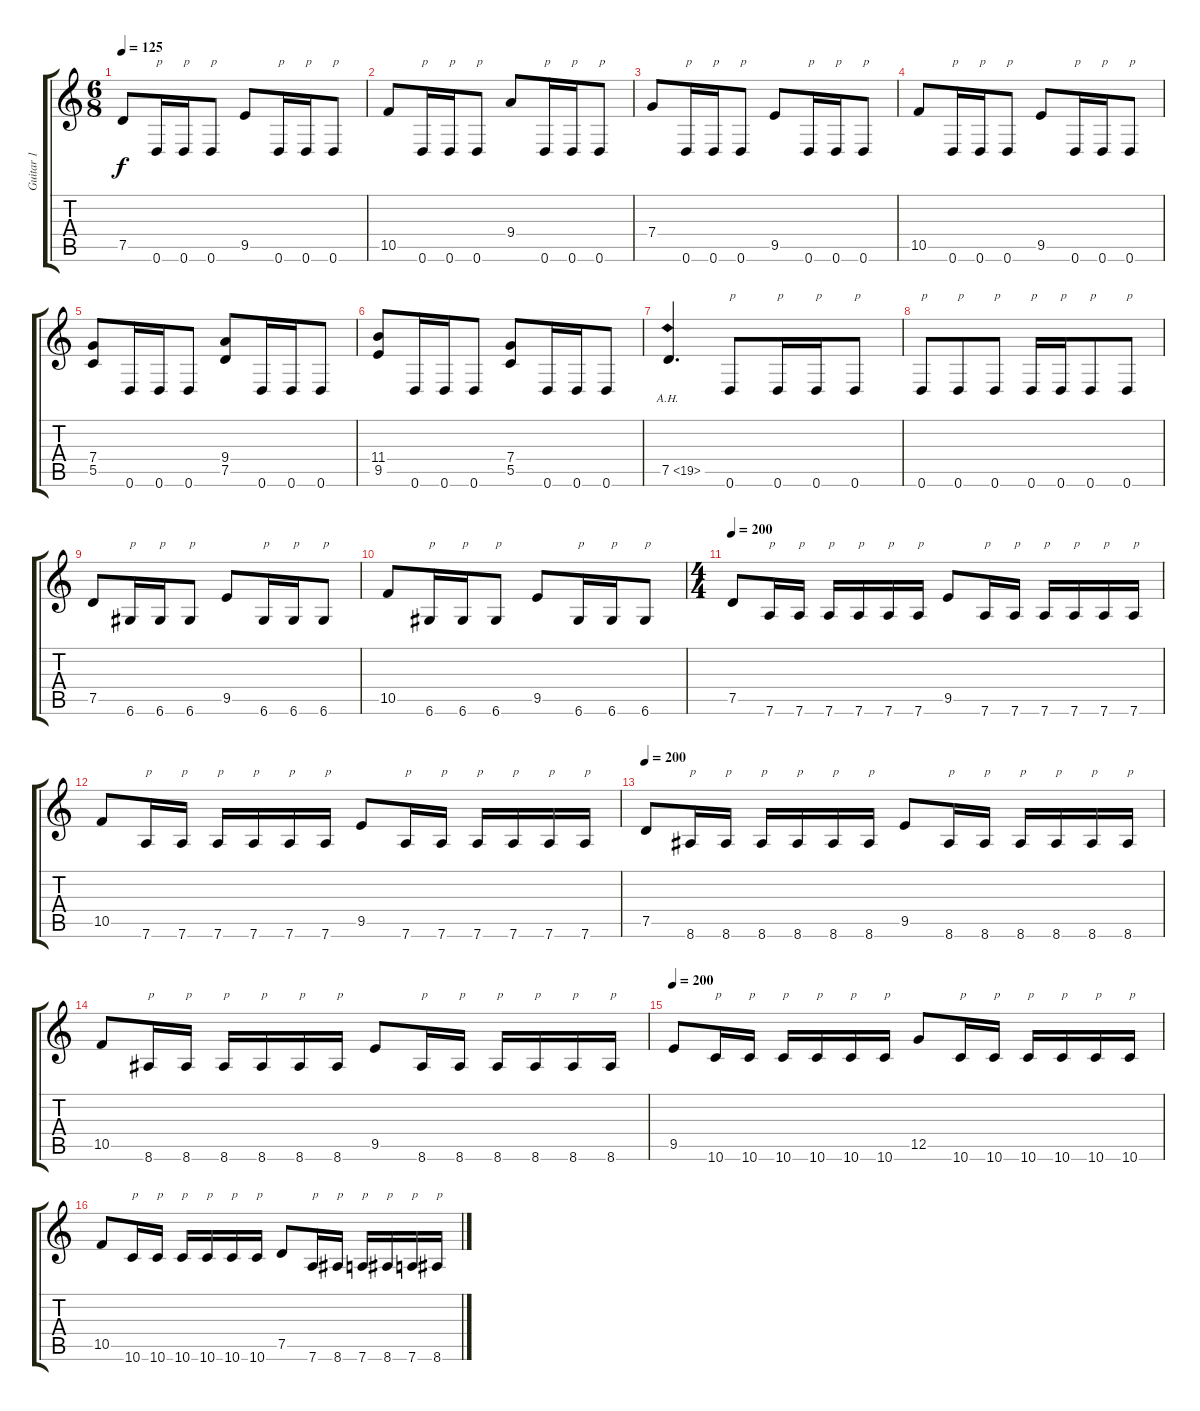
\track ("Guitar 1" "Guitar 1") {instrument distortionguitar}
\staff {score tabs}
\tuning (D4 A3 F3 C3 G2 D2) {hide}
\ts (6 8)
\tempo 125
\clef g2
\ks c
7.5.8{dy f} 0.6.16{txt "p"} 0.6.16{txt "p"} 0.6.8{txt "p"} 9.5.8 0.6.16{txt "p"} 0.6.16{txt "p"} 0.6.8{txt "p"} |
10.5.8 0.6.16{txt "p"} 0.6.16{txt "p"} 0.6.8{txt "p"} 9.4.8 0.6.16{txt "p"} 0.6.16{txt "p"} 0.6.8{txt "p"} |
7.4.8 0.6.16{txt "p"} 0.6.16{txt "p"} 0.6.8{txt "p"} 9.5.8 0.6.16{txt "p"} 0.6.16{txt "p"} 0.6.8{txt "p"} |
10.5.8 0.6.16{txt "p"} 0.6.16{txt "p"} 0.6.8{txt "p"} 9.5.8 0.6.16{txt "p"} 0.6.16{txt "p"} 0.6.8{txt "p"} |
(7.4 5.5).8 0.6.16 0.6.16 0.6.8 (9.4 7.5).8 0.6.16 0.6.16 0.6.8 |
(11.4 9.5).8 0.6.16 0.6.16 0.6.8 (7.4 5.5).8 0.6.16 0.6.16 0.6.8 |
7.5{ah 12}.4{d} 0.6.8{txt "p"} 0.6.16{txt "p"} 0.6.16{txt "p"} 0.6.8{txt "p"} |
0.6.8{txt "p"} 0.6.8{txt "p"} 0.6.8{txt "p"} 0.6.16{txt "p"} 0.6.16{txt "p"} 0.6.8{txt "p"} 0.6.8{txt "p"} |
7.5.8 6.6.16{txt "p"} 6.6.16{txt "p"} 6.6.8{txt "p"} 9.5.8 6.6.16{txt "p"} 6.6.16{txt "p"} 6.6.8{txt "p"} |
10.5.8 6.6.16{txt "p"} 6.6.16{txt "p"} 6.6.8{txt "p"} 9.5.8 6.6.16{txt "p"} 6.6.16{txt "p"} 6.6.8{txt "p"} |
\ts (4 4)
\tempo 200
7.5.8 7.6.16{txt "p"} 7.6.16{txt "p"} 7.6.16{txt "p"} 7.6.16{txt "p"} 7.6.16{txt "p"} 7.6.16{txt "p"} 9.5.8 7.6.16{txt "p"} 7.6.16{txt "p"} 7.6.16{txt "p"} 7.6.16{txt "p"} 7.6.16{txt "p"} 7.6.16{txt "p"} |
10.5.8 7.6.16{txt "p"} 7.6.16{txt "p"} 7.6.16{txt "p"} 7.6.16{txt "p"} 7.6.16{txt "p"} 7.6.16{txt "p"} 9.5.8 7.6.16{txt "p"} 7.6.16{txt "p"} 7.6.16{txt "p"} 7.6.16{txt "p"} 7.6.16{txt "p"} 7.6.16{txt "p"} |
\tempo 200
7.5.8 8.6.16{txt "p"} 8.6.16{txt "p"} 8.6.16{txt "p"} 8.6.16{txt "p"} 8.6.16{txt "p"} 8.6.16{txt "p"} 9.5.8 8.6.16{txt "p"} 8.6.16{txt "p"} 8.6.16{txt "p"} 8.6.16{txt "p"} 8.6.16{txt "p"} 8.6.16{txt "p"} |
10.5.8 8.6.16{txt "p"} 8.6.16{txt "p"} 8.6.16{txt "p"} 8.6.16{txt "p"} 8.6.16{txt "p"} 8.6.16{txt "p"} 9.5.8 8.6.16{txt "p"} 8.6.16{txt "p"} 8.6.16{txt "p"} 8.6.16{txt "p"} 8.6.16{txt "p"} 8.6.16{txt "p"} |
\tempo 200
9.5.8 10.6.16{txt "p"} 10.6.16{txt "p"} 10.6.16{txt "p"} 10.6.16{txt "p"} 10.6.16{txt "p"} 10.6.16{txt "p"} 12.5.8 10.6.16{txt "p"} 10.6.16{txt "p"} 10.6.16{txt "p"} 10.6.16{txt "p"} 10.6.16{txt "p"} 10.6.16{txt "p"} |
10.5.8 10.6.16{txt "p"} 10.6.16{txt "p"} 10.6.16{txt "p"} 10.6.16{txt "p"} 10.6.16{txt "p"} 10.6.16{txt "p"} 7.5.8 7.6.16{txt "p"} 8.6.16{txt "p"} 7.6.16{txt "p"} 8.6.16{txt "p"} 7.6.16{txt "p"} 8.6.16{txt "p"}
